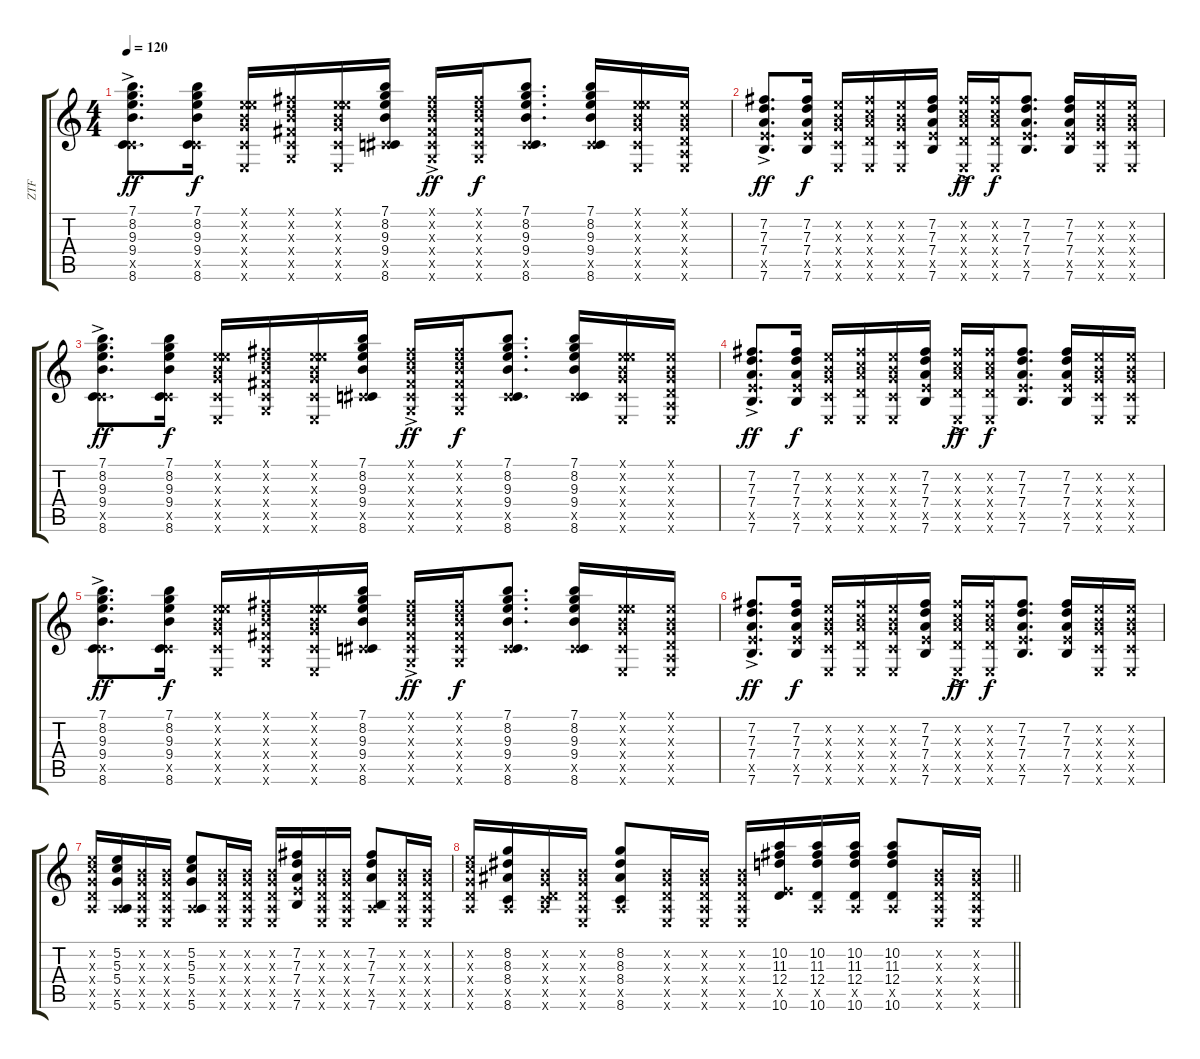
\track ("ZTF" "ZTF") {instrument acousticguitarsteel}
\staff {score tabs}
\tuning (E4 B3 G3 D3 A2 E2) {hide}
\ts (4 4)
\tempo 120
\clef g2
\ks c
(7.1{ac} 8.2{ac} 9.3{ac} 9.4{ac} 3.5{ac x} 8.6{ac}).8{d dy ff} (7.1 8.2 9.3 9.4 3.5{x} 8.6).16{dy f} (0.1{x} 5.2{x} 4.3{x} 5.4{x} 3.5{x} 0.6{x}).16 (2.1{x} 3.2{x} 4.3{x} 4.4{x} 3.5{x} 3.6{x}).16 (0.1{x} 5.2{x} 4.3{x} 5.4{x} 3.5{x} 0.6{x}).16 (7.1 8.2 9.3 9.4 4.5{x} 8.6).16 (2.1{ac x} 3.2{ac x} 4.3{ac x} 4.4{ac x} 3.5{ac x} 3.6{ac x}).16{dy ff} (2.1{x} 3.2{x} 4.3{x} 4.4{x} 3.5{x} 3.6{x}).16{dy f} (7.1 8.2 9.3 9.4 3.5{x} 8.6).8{d} (7.1 8.2 9.3 9.4 3.5{x} 8.6).16 (0.1{x} 5.2{x} 4.3{x} 5.4{x} 3.5{x} 0.6{x}).16 (0.1{x} 0.2{x} 0.3{x} 0.4{x} 0.5{x} 0.6{x}).16 |
(7.2{ac} 7.3{ac} 7.4{ac} 7.5{ac x} 7.6).8{d dy ff} (7.2 7.3 7.4 7.5{x} 7.6).16{dy f} (5.2{x} 4.3{x} 5.4{x} 3.5{x} 0.6{x}).16 (7.2{x} 5.3{x} 7.4{x} 5.5{x} 0.6{x}).16 (5.2{x} 4.3{x} 5.4{x} 3.5{x} 0.6{x}).16 (7.2 7.3 7.4 7.5{x} 7.6).16 (7.2{ac x} 5.3{ac x} 7.4{ac x} 5.5{ac x} 0.6{x}).16{dy ff} (7.2{x} 5.3{x} 7.4{x} 5.5{x} 0.6{x}).16{dy f} (7.2 7.3 7.4 7.5{x} 7.6).8{d} (7.2 7.3 7.4 7.5{x} 7.6).16 (5.2{x} 4.3{x} 5.4{x} 3.5{x} 0.6{x}).16 (5.2{x} 4.3{x} 5.4{x} 3.5{x} 0.6{x}).16 |
(7.1{ac} 8.2{ac} 9.3{ac} 9.4{ac} 3.5{ac x} 8.6{ac}).8{d dy ff} (7.1 8.2 9.3 9.4 3.5{x} 8.6).16{dy f} (0.1{x} 5.2{x} 4.3{x} 5.4{x} 3.5{x} 0.6{x}).16 (2.1{x} 3.2{x} 4.3{x} 4.4{x} 3.5{x} 3.6{x}).16 (0.1{x} 5.2{x} 4.3{x} 5.4{x} 3.5{x} 0.6{x}).16 (7.1 8.2 9.3 9.4 4.5{x} 8.6).16 (2.1{ac x} 3.2{ac x} 4.3{ac x} 4.4{ac x} 3.5{ac x} 3.6{ac x}).16{dy ff} (2.1{x} 3.2{x} 4.3{x} 4.4{x} 3.5{x} 3.6{x}).16{dy f} (7.1 8.2 9.3 9.4 3.5{x} 8.6).8{d} (7.1 8.2 9.3 9.4 3.5{x} 8.6).16 (0.1{x} 5.2{x} 4.3{x} 5.4{x} 3.5{x} 0.6{x}).16 (0.1{x} 0.2{x} 0.3{x} 0.4{x} 0.5{x} 0.6{x}).16 |
(7.2{ac} 7.3{ac} 7.4{ac} 7.5{ac x} 7.6).8{d dy ff} (7.2 7.3 7.4 7.5{x} 7.6).16{dy f} (5.2{x} 4.3{x} 5.4{x} 3.5{x} 0.6{x}).16 (7.2{x} 5.3{x} 7.4{x} 5.5{x} 0.6{x}).16 (5.2{x} 4.3{x} 5.4{x} 3.5{x} 0.6{x}).16 (7.2 7.3 7.4 7.5{x} 7.6).16 (7.2{ac x} 5.3{ac x} 7.4{ac x} 5.5{ac x} 0.6{x}).16{dy ff} (7.2{x} 5.3{x} 7.4{x} 5.5{x} 0.6{x}).16{dy f} (7.2 7.3 7.4 7.5{x} 7.6).8{d} (7.2 7.3 7.4 7.5{x} 7.6).16 (5.2{x} 4.3{x} 5.4{x} 3.5{x} 0.6{x}).16 (5.2{x} 4.3{x} 5.4{x} 3.5{x} 0.6{x}).16 |
(7.1{ac} 8.2{ac} 9.3{ac} 9.4{ac} 3.5{ac x} 8.6{ac}).8{d dy ff} (7.1 8.2 9.3 9.4 3.5{x} 8.6).16{dy f} (0.1{x} 5.2{x} 4.3{x} 5.4{x} 3.5{x} 0.6{x}).16 (2.1{x} 3.2{x} 4.3{x} 4.4{x} 3.5{x} 3.6{x}).16 (0.1{x} 5.2{x} 4.3{x} 5.4{x} 3.5{x} 0.6{x}).16 (7.1 8.2 9.3 9.4 4.5{x} 8.6).16 (2.1{ac x} 3.2{ac x} 4.3{ac x} 4.4{ac x} 3.5{ac x} 3.6{ac x}).16{dy ff} (2.1{x} 3.2{x} 4.3{x} 4.4{x} 3.5{x} 3.6{x}).16{dy f} (7.1 8.2 9.3 9.4 3.5{x} 8.6).8{d} (7.1 8.2 9.3 9.4 3.5{x} 8.6).16 (0.1{x} 5.2{x} 4.3{x} 5.4{x} 3.5{x} 0.6{x}).16 (0.1{x} 0.2{x} 0.3{x} 0.4{x} 0.5{x} 0.6{x}).16 |
(7.2{ac} 7.3{ac} 7.4{ac} 7.5{ac x} 7.6).8{d dy ff} (7.2 7.3 7.4 7.5{x} 7.6).16{dy f} (5.2{x} 4.3{x} 5.4{x} 3.5{x} 0.6{x}).16 (7.2{x} 5.3{x} 7.4{x} 5.5{x} 0.6{x}).16 (5.2{x} 4.3{x} 5.4{x} 3.5{x} 0.6{x}).16 (7.2 7.3 7.4 7.5{x} 7.6).16 (7.2{ac x} 5.3{ac x} 7.4{ac x} 5.5{ac x} 0.6{x}).16{dy ff} (7.2{x} 5.3{x} 7.4{x} 5.5{x} 0.6{x}).16{dy f} (7.2 7.3 7.4 7.5{x} 7.6).8{d} (7.2 7.3 7.4 7.5{x} 7.6).16 (5.2{x} 4.3{x} 5.4{x} 3.5{x} 0.6{x}).16 (5.2{x} 4.3{x} 5.4{x} 3.5{x} 0.6{x}).16 |
(5.2{x} 5.3{x} 5.4{x} 5.5{x} 5.6{x}).16 (5.2 5.3 5.4 0.5{x} 5.6).16 (0.2{x} 0.3{x} 0.4{x} 0.5{x} 0.6{x}).16 (0.2{x} 0.3{x} 0.4{x} 0.5{x} 0.6{x}).16 (5.2 5.3 5.4 0.5{x} 5.6).8 (0.2{x} 0.3{x} 0.4{x} 0.5{x} 0.6{x}).16 (0.2{x} 0.3{x} 0.4{x} 0.5{x} 0.6{x}).16 (0.2{x} 0.3{x} 0.4{x} 0.5{x} 0.6{x}).16 (7.2 7.3 7.4 7.5{x} 7.6).16 (0.2{x} 0.3{x} 0.4{x} 0.5{x} 0.6{x}).16 (0.2{x} 0.3{x} 0.4{x} 0.5{x} 0.6{x}).16 (7.2 7.3 7.4 0.5{x} 7.6).8 (0.2{x} 0.3{x} 0.4{x} 0.5{x} 0.6{x}).16 (0.2{x} 0.3{x} 0.4{x} 0.5{x} 0.6{x}).16 |
\barLineRight lightlight
(5.2{x} 5.3{x} 5.4{x} 5.5{x} 5.6{x}).16 (8.2 8.3 8.4 0.5{x} 8.6).16 (0.2{x} 0.3{x} 0.4{x} 0.5{x} 8.6{x}).16 (0.2{x} 0.3{x} 0.4{x} 0.5{x} 0.6{x}).16 (8.2 8.3 8.4 0.5{x} 8.6).8 (0.2{x} 0.3{x} 0.4{x} 0.5{x} 0.6{x}).16 (0.2{x} 0.3{x} 0.4{x} 0.5{x} 0.6{x}).16 (0.2{x} 0.3{x} 0.4{x} 0.5{x} 0.6{x}).16 (10.2 11.3 12.4 7.5{x} 10.6).16 (10.2 11.3 12.4 0.5{x} 10.6).16 (10.2 11.3 12.4 0.5{x} 10.6).16 (10.2 11.3 12.4 0.5{x} 10.6).8 (0.2{x} 0.3{x} 0.4{x} 0.5{x} 0.6{x}).16 (0.2{x} 0.3{x} 0.4{x} 0.5{x} 0.6{x}).16
